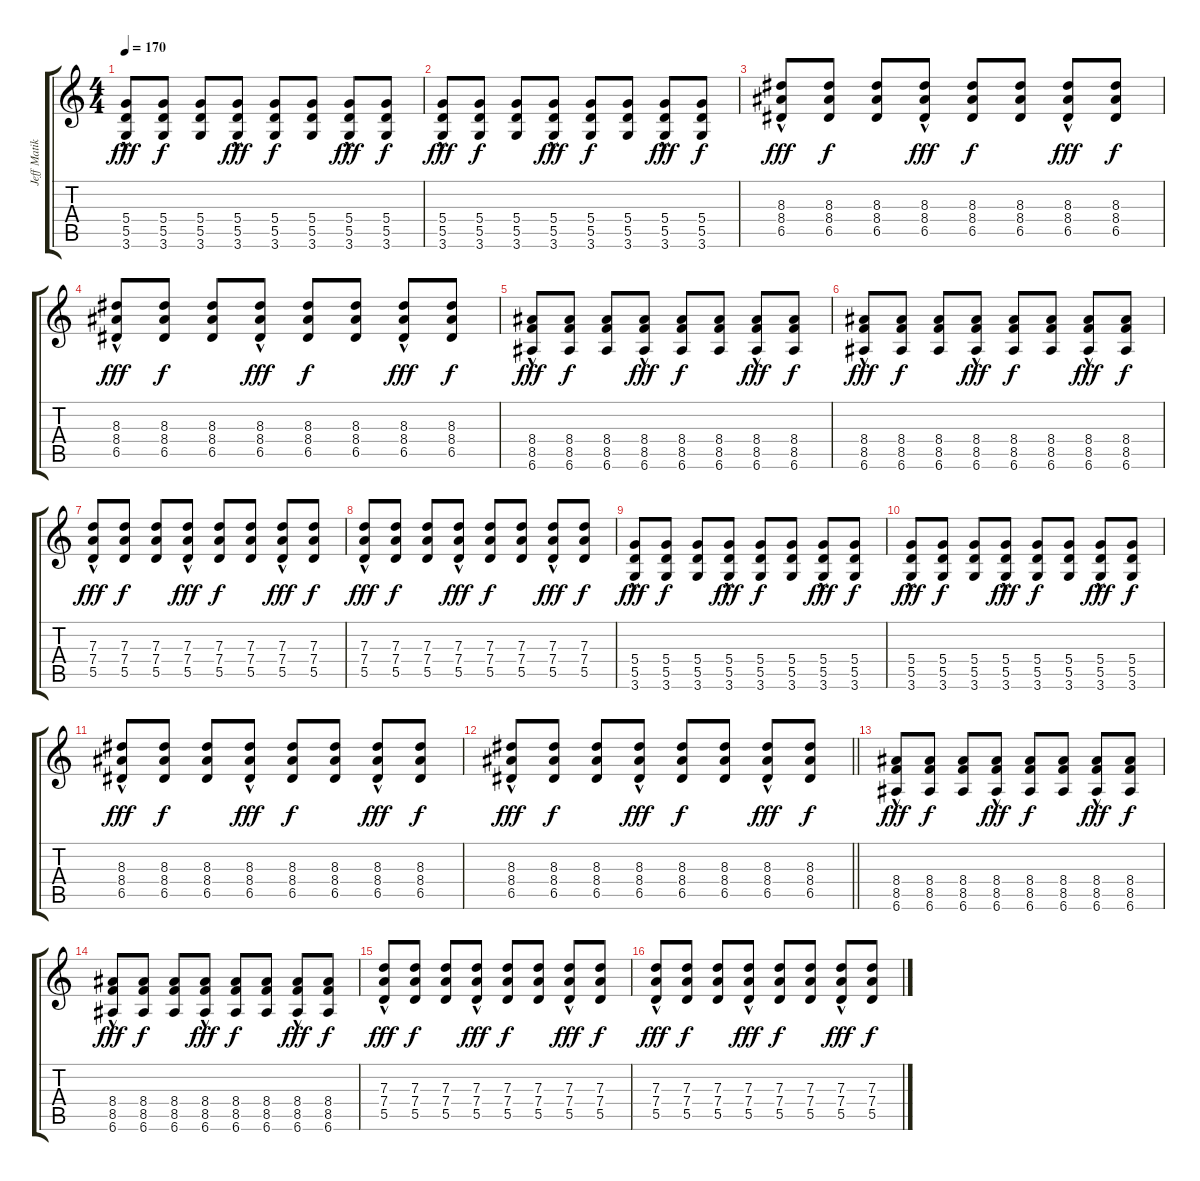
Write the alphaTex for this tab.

\track ("Jeff Matika" "Jeff Matik") {instrument overdrivenguitar}
\staff {score tabs}
\tuning (E4 B3 G3 D3 A2 E2) {hide}
\ts (4 4)
\tempo 170
\clef g2
\ks c
(5.4{hac} 5.5{hac} 3.6{hac}).8{dy fff} (5.4 5.5 3.6).8{dy f} (5.4 5.5 3.6).8 (5.4{hac} 5.5{hac} 3.6{hac}).8{dy fff} (5.4 5.5 3.6).8{dy f} (5.4 5.5 3.6).8 (5.4{hac} 5.5{hac} 3.6{hac}).8{dy fff} (5.4 5.5 3.6).8{dy f} |
(5.4{hac} 5.5{hac} 3.6{hac}).8{dy fff} (5.4 5.5 3.6).8{dy f} (5.4 5.5 3.6).8 (5.4{hac} 5.5{hac} 3.6{hac}).8{dy fff} (5.4 5.5 3.6).8{dy f} (5.4 5.5 3.6).8 (5.4{hac} 5.5{hac} 3.6{hac}).8{dy fff} (5.4 5.5 3.6).8{dy f} |
(8.3{hac} 8.4{hac} 6.5{hac}).8{dy fff} (8.3 8.4 6.5).8{dy f} (8.3 8.4 6.5).8 (8.3{hac} 8.4{hac} 6.5{hac}).8{dy fff} (8.3 8.4 6.5).8{dy f} (8.3 8.4 6.5).8 (8.3{hac} 8.4{hac} 6.5{hac}).8{dy fff} (8.3 8.4 6.5).8{dy f} |
(8.3{hac} 8.4{hac} 6.5{hac}).8{dy fff} (8.3 8.4 6.5).8{dy f} (8.3 8.4 6.5).8 (8.3{hac} 8.4{hac} 6.5{hac}).8{dy fff} (8.3 8.4 6.5).8{dy f} (8.3 8.4 6.5).8 (8.3{hac} 8.4{hac} 6.5{hac}).8{dy fff} (8.3 8.4 6.5).8{dy f} |
(8.4{hac} 8.5{hac} 6.6{hac}).8{dy fff} (8.4 8.5 6.6).8{dy f} (8.4 8.5 6.6).8 (8.4{hac} 8.5{hac} 6.6{hac}).8{dy fff} (8.4 8.5 6.6).8{dy f} (8.4 8.5 6.6).8 (8.4{hac} 8.5{hac} 6.6{hac}).8{dy fff} (8.4 8.5 6.6).8{dy f} |
(8.4{hac} 8.5{hac} 6.6{hac}).8{dy fff} (8.4 8.5 6.6).8{dy f} (8.4 8.5 6.6).8 (8.4{hac} 8.5{hac} 6.6{hac}).8{dy fff} (8.4 8.5 6.6).8{dy f} (8.4 8.5 6.6).8 (8.4{hac} 8.5{hac} 6.6{hac}).8{dy fff} (8.4 8.5 6.6).8{dy f} |
(7.3{hac} 7.4{hac} 5.5{hac}).8{dy fff} (7.3 7.4 5.5).8{dy f} (7.3 7.4 5.5).8 (7.3{hac} 7.4{hac} 5.5{hac}).8{dy fff} (7.3 7.4 5.5).8{dy f} (7.3 7.4 5.5).8 (7.3{hac} 7.4{hac} 5.5{hac}).8{dy fff} (7.3 7.4 5.5).8{dy f} |
(7.3{hac} 7.4{hac} 5.5{hac}).8{dy fff} (7.3 7.4 5.5).8{dy f} (7.3 7.4 5.5).8 (7.3{hac} 7.4{hac} 5.5{hac}).8{dy fff} (7.3 7.4 5.5).8{dy f} (7.3 7.4 5.5).8 (7.3{hac} 7.4{hac} 5.5{hac}).8{dy fff} (7.3 7.4 5.5).8{dy f} |
(5.4{hac} 5.5{hac} 3.6{hac}).8{dy fff} (5.4 5.5 3.6).8{dy f} (5.4 5.5 3.6).8 (5.4{hac} 5.5{hac} 3.6{hac}).8{dy fff} (5.4 5.5 3.6).8{dy f} (5.4 5.5 3.6).8 (5.4{hac} 5.5{hac} 3.6{hac}).8{dy fff} (5.4 5.5 3.6).8{dy f} |
(5.4{hac} 5.5{hac} 3.6{hac}).8{dy fff} (5.4 5.5 3.6).8{dy f} (5.4 5.5 3.6).8 (5.4{hac} 5.5{hac} 3.6{hac}).8{dy fff} (5.4 5.5 3.6).8{dy f} (5.4 5.5 3.6).8 (5.4{hac} 5.5{hac} 3.6{hac}).8{dy fff} (5.4 5.5 3.6).8{dy f} |
(8.3{hac} 8.4{hac} 6.5{hac}).8{dy fff} (8.3 8.4 6.5).8{dy f} (8.3 8.4 6.5).8 (8.3{hac} 8.4{hac} 6.5{hac}).8{dy fff} (8.3 8.4 6.5).8{dy f} (8.3 8.4 6.5).8 (8.3{hac} 8.4{hac} 6.5{hac}).8{dy fff} (8.3 8.4 6.5).8{dy f} |
\barLineRight lightlight
(8.3{hac} 8.4{hac} 6.5{hac}).8{dy fff} (8.3 8.4 6.5).8{dy f} (8.3 8.4 6.5).8 (8.3{hac} 8.4{hac} 6.5{hac}).8{dy fff} (8.3 8.4 6.5).8{dy f} (8.3 8.4 6.5).8 (8.3{hac} 8.4{hac} 6.5{hac}).8{dy fff} (8.3 8.4 6.5).8{dy f} |
(8.4{hac} 8.5{hac} 6.6{hac}).8{dy fff volume 8} (8.4 8.5 6.6).8{dy f} (8.4 8.5 6.6).8 (8.4{hac} 8.5{hac} 6.6{hac}).8{dy fff} (8.4 8.5 6.6).8{dy f} (8.4 8.5 6.6).8 (8.4{hac} 8.5{hac} 6.6{hac}).8{dy fff} (8.4 8.5 6.6).8{dy f} |
(8.4{hac} 8.5{hac} 6.6{hac}).8{dy fff} (8.4 8.5 6.6).8{dy f} (8.4 8.5 6.6).8 (8.4{hac} 8.5{hac} 6.6{hac}).8{dy fff} (8.4 8.5 6.6).8{dy f} (8.4 8.5 6.6).8 (8.4{hac} 8.5{hac} 6.6{hac}).8{dy fff} (8.4 8.5 6.6).8{dy f} |
(7.3{hac} 7.4{hac} 5.5{hac}).8{dy fff} (7.3 7.4 5.5).8{dy f} (7.3 7.4 5.5).8 (7.3{hac} 7.4{hac} 5.5{hac}).8{dy fff} (7.3 7.4 5.5).8{dy f} (7.3 7.4 5.5).8 (7.3{hac} 7.4{hac} 5.5{hac}).8{dy fff} (7.3 7.4 5.5).8{dy f} |
(7.3{hac} 7.4{hac} 5.5{hac}).8{dy fff} (7.3 7.4 5.5).8{dy f} (7.3 7.4 5.5).8 (7.3{hac} 7.4{hac} 5.5{hac}).8{dy fff} (7.3 7.4 5.5).8{dy f} (7.3 7.4 5.5).8 (7.3{hac} 7.4{hac} 5.5{hac}).8{dy fff} (7.3 7.4 5.5).8{dy f}
